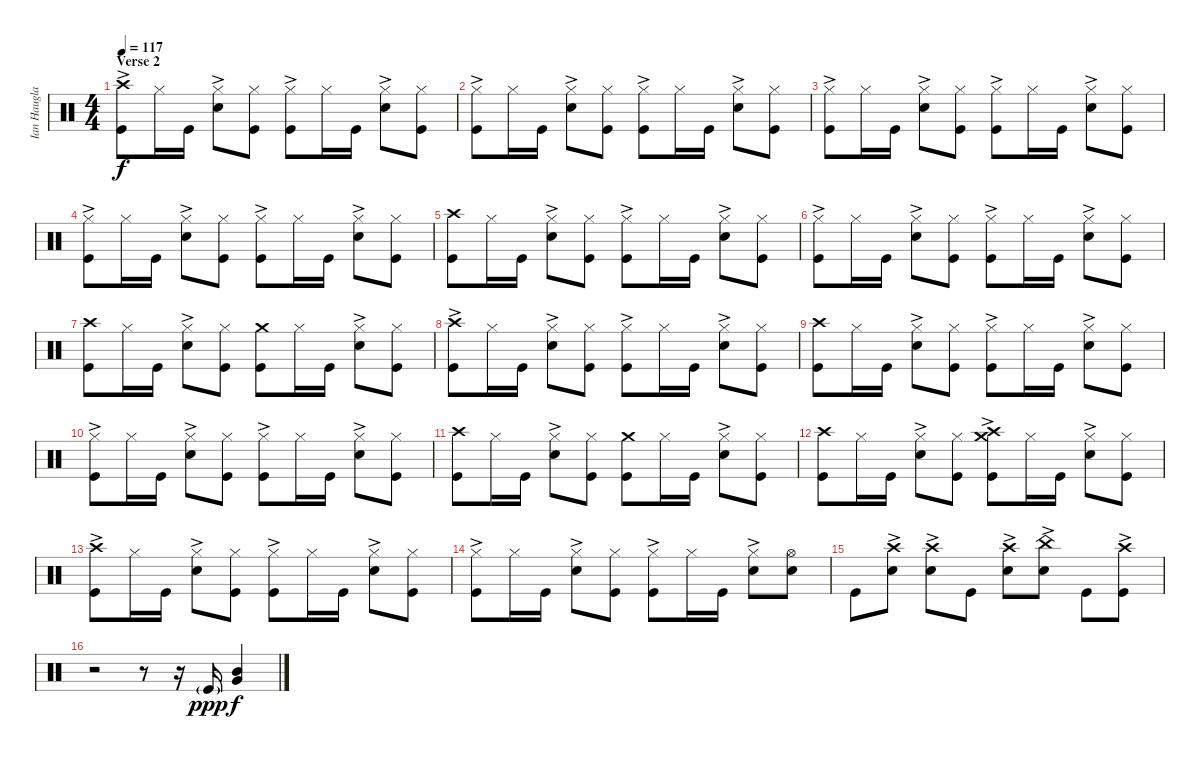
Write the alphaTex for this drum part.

\track ("Ian Haugland (Drums)" "Ian Haugla") {instrument percussion}
\staff {score}
\articulation defaults
\ts (4 4)
\section ("" "Verse 2")
\tempo 117
\clef neutral
\ks c
("Crash high (hit)"{ac} "Kick (hit)").8{dy f} "Hi-Hat (closed)".16 "Kick (hit)".16 ("Hi-Hat (closed)"{ac} "Snare (hit) 2").8 ("Hi-Hat (closed)" "Kick (hit)").8 ("Hi-Hat (closed)"{ac} "Kick (hit)").8 "Hi-Hat (closed)".16 "Kick (hit)".16 ("Hi-Hat (closed)"{ac} "Snare (hit) 2").8 ("Hi-Hat (closed)" "Kick (hit)").8 |
("Hi-Hat (closed)"{ac} "Kick (hit)").8 "Hi-Hat (closed)".16 "Kick (hit)".16 ("Hi-Hat (closed)"{ac} "Snare (hit) 2").8 ("Hi-Hat (closed)" "Kick (hit)").8 ("Hi-Hat (closed)"{ac} "Kick (hit)").8 "Hi-Hat (closed)".16 "Kick (hit)".16 ("Hi-Hat (closed)"{ac} "Snare (hit) 2").8 ("Hi-Hat (closed)" "Kick (hit)").8 |
("Hi-Hat (closed)"{ac} "Kick (hit)").8 "Hi-Hat (closed)".16 "Kick (hit)".16 ("Hi-Hat (closed)"{ac} "Snare (hit) 2").8 ("Hi-Hat (closed)" "Kick (hit)").8 ("Hi-Hat (closed)"{ac} "Kick (hit)").8 "Hi-Hat (closed)".16 "Kick (hit)".16 ("Hi-Hat (closed)"{ac} "Snare (hit) 2").8 ("Hi-Hat (closed)" "Kick (hit)").8 |
("Hi-Hat (closed)"{ac} "Kick (hit)").8 "Hi-Hat (closed)".16 "Kick (hit)".16 ("Hi-Hat (closed)"{ac} "Snare (hit) 2").8 ("Hi-Hat (closed)" "Kick (hit)").8 ("Hi-Hat (closed)"{ac} "Kick (hit)").8 "Hi-Hat (closed)".16 "Kick (hit)".16 ("Hi-Hat (closed)"{ac} "Snare (hit) 2").8 ("Hi-Hat (closed)" "Kick (hit)").8 |
("Crash high (hit)" "Kick (hit)").8 "Hi-Hat (closed)".16 "Kick (hit)".16 ("Hi-Hat (closed)"{ac} "Snare (hit) 2").8 ("Hi-Hat (closed)" "Kick (hit)").8 ("Hi-Hat (closed)"{ac} "Kick (hit)").8 "Hi-Hat (closed)".16 "Kick (hit)".16 ("Hi-Hat (closed)"{ac} "Snare (hit) 2").8 ("Hi-Hat (closed)" "Kick (hit)").8 |
("Hi-Hat (closed)"{ac} "Kick (hit)").8 "Hi-Hat (closed)".16 "Kick (hit)".16 ("Hi-Hat (closed)"{ac} "Snare (hit) 2").8 ("Hi-Hat (closed)" "Kick (hit)").8 ("Hi-Hat (closed)"{ac} "Kick (hit)").8 "Hi-Hat (closed)".16 "Kick (hit)".16 ("Hi-Hat (closed)"{ac} "Snare (hit) 2").8 ("Hi-Hat (closed)" "Kick (hit)").8 |
("Crash high (hit)" "Kick (hit)").8 "Hi-Hat (closed)".16 "Kick (hit)".16 ("Hi-Hat (closed)"{ac} "Snare (hit) 2").8 ("Hi-Hat (closed)" "Kick (hit)").8 ("Crash medium (hit)" "Kick (hit)").8 "Hi-Hat (closed)".16 "Kick (hit)".16 ("Hi-Hat (closed)"{ac} "Snare (hit) 2").8 ("Hi-Hat (closed)" "Kick (hit)").8 |
("Crash high (hit)"{ac} "Kick (hit)").8 "Hi-Hat (closed)".16 "Kick (hit)".16 ("Hi-Hat (closed)"{ac} "Snare (hit) 2").8 ("Hi-Hat (closed)" "Kick (hit)").8 ("Hi-Hat (closed)"{ac} "Kick (hit)").8 "Hi-Hat (closed)".16 "Kick (hit)".16 ("Hi-Hat (closed)"{ac} "Snare (hit) 2").8 ("Hi-Hat (closed)" "Kick (hit)").8 |
("Crash high (hit)" "Kick (hit)").8 "Hi-Hat (closed)".16 "Kick (hit)".16 ("Hi-Hat (closed)"{ac} "Snare (hit) 2").8 ("Hi-Hat (closed)" "Kick (hit)").8 ("Hi-Hat (closed)"{ac} "Kick (hit)").8 "Hi-Hat (closed)".16 "Kick (hit)".16 ("Hi-Hat (closed)"{ac} "Snare (hit) 2").8 ("Hi-Hat (closed)" "Kick (hit)").8 |
("Hi-Hat (closed)"{ac} "Kick (hit)").8 "Hi-Hat (closed)".16 "Kick (hit)".16 ("Hi-Hat (closed)"{ac} "Snare (hit) 2").8 ("Hi-Hat (closed)" "Kick (hit)").8 ("Hi-Hat (closed)"{ac} "Kick (hit)").8 "Hi-Hat (closed)".16 "Kick (hit)".16 ("Hi-Hat (closed)"{ac} "Snare (hit) 2").8 ("Hi-Hat (closed)" "Kick (hit)").8 |
("Crash high (hit)" "Kick (hit)").8 "Hi-Hat (closed)".16 "Kick (hit)".16 ("Hi-Hat (closed)"{ac} "Snare (hit) 2").8 ("Hi-Hat (closed)" "Kick (hit)").8 ("Crash medium (hit)" "Kick (hit)").8 "Hi-Hat (closed)".16 "Kick (hit)".16 ("Hi-Hat (closed)"{ac} "Snare (hit) 2").8 ("Hi-Hat (closed)" "Kick (hit)").8 |
("Crash high (hit)" "Kick (hit)").8 "Hi-Hat (closed)".16 "Kick (hit)".16 ("Hi-Hat (closed)"{ac} "Snare (hit) 2").8 ("Hi-Hat (closed)" "Kick (hit)").8 ("Crash high (hit)"{ac} "Crash medium (hit)"{ac} "Kick (hit)").8 "Hi-Hat (closed)".16 "Kick (hit)".16 ("Hi-Hat (closed)"{ac} "Snare (hit) 2").8 ("Hi-Hat (closed)" "Kick (hit)").8 |
("Crash high (hit)"{ac} "Kick (hit)").8 "Hi-Hat (closed)".16 "Kick (hit)".16 ("Hi-Hat (closed)"{ac} "Snare (hit) 2").8 ("Hi-Hat (closed)" "Kick (hit)").8 ("Hi-Hat (closed)"{ac} "Kick (hit)").8 "Hi-Hat (closed)".16 "Kick (hit)".16 ("Hi-Hat (closed)"{ac} "Snare (hit) 2").8 ("Hi-Hat (closed)" "Kick (hit)").8 |
("Hi-Hat (closed)"{ac} "Kick (hit)").8 "Hi-Hat (closed)".16 "Kick (hit)".16 ("Hi-Hat (closed)"{ac} "Snare (hit) 2").8 ("Hi-Hat (closed)" "Kick (hit)").8 ("Hi-Hat (closed)"{ac} "Kick (hit)").8 "Hi-Hat (closed)".16 "Kick (hit)".16 ("Hi-Hat (closed)"{ac} "Snare (hit) 2").8 ("Hi-Hat (open)" "Snare (hit) 2").8 |
"Kick (hit)".8 ("Crash high (hit)"{ac} "Snare (hit) 2").8 ("Crash high (hit)"{ac} "Snare (hit) 2").8 "Kick (hit)".8 ("Crash high (hit)"{ac} "Snare (hit) 2").8 ("China (hit)"{ac} "Snare (hit) 2").8 "Kick (hit)".8 ("Crash high (hit)"{ac} "Kick (hit)").8 |
r.2 r.8 r.16 "Kick (hit)"{g}.16{dy ppp} ("Mid Tom (hit)" "Very Low Tom (hit)").4{dy f}
